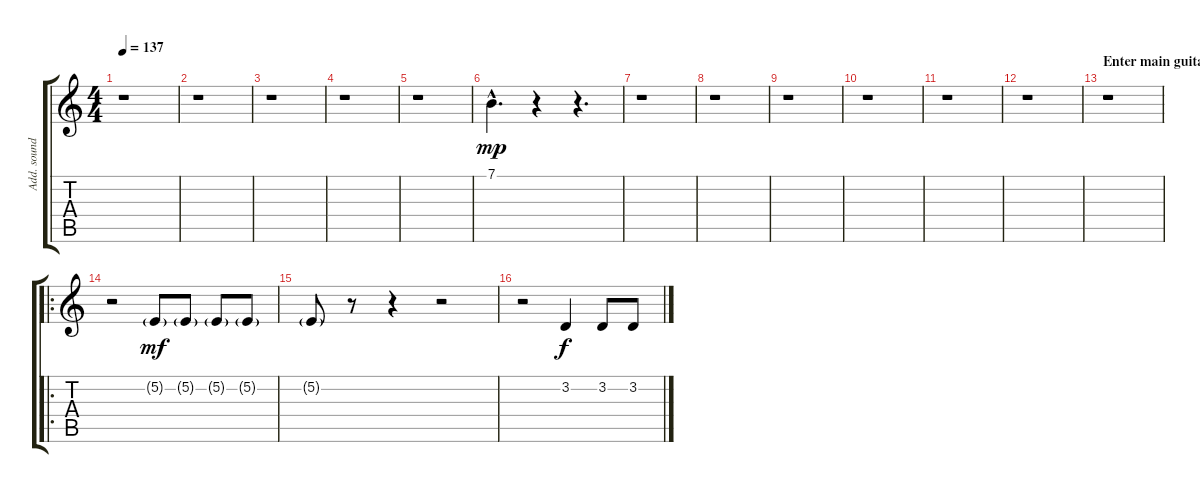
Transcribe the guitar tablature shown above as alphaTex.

\track ("Add. sounds" "Add. sound") {instrument lead6voice}
\staff {score tabs}
\tuning (E4 B3 G3 D3 A2 D2) {hide}
\ts (4 4)
\tempo 137
\clef g2
\ks c
r.1{dy mp} |
r.1 |
r.1 |
r.1 |
r.1 |
7.1{hac}.4{d instrument recorder} r.4 r.4{d} |
r.1 |
r.1 |
r.1 |
r.1 |
r.1 |
r.1 |
\section ("" "Enter main guitarpart")
r.1 |
\ro
r.2{instrument lead6voice} 5.2{g}.8{dy mf} 5.2{g}.8 5.2{g}.8 5.2{g}.8 |
5.2{g}.8 r.8 r.4 r.2 |
r.2 3.2.4{dy f} 3.2.8 3.2.8
